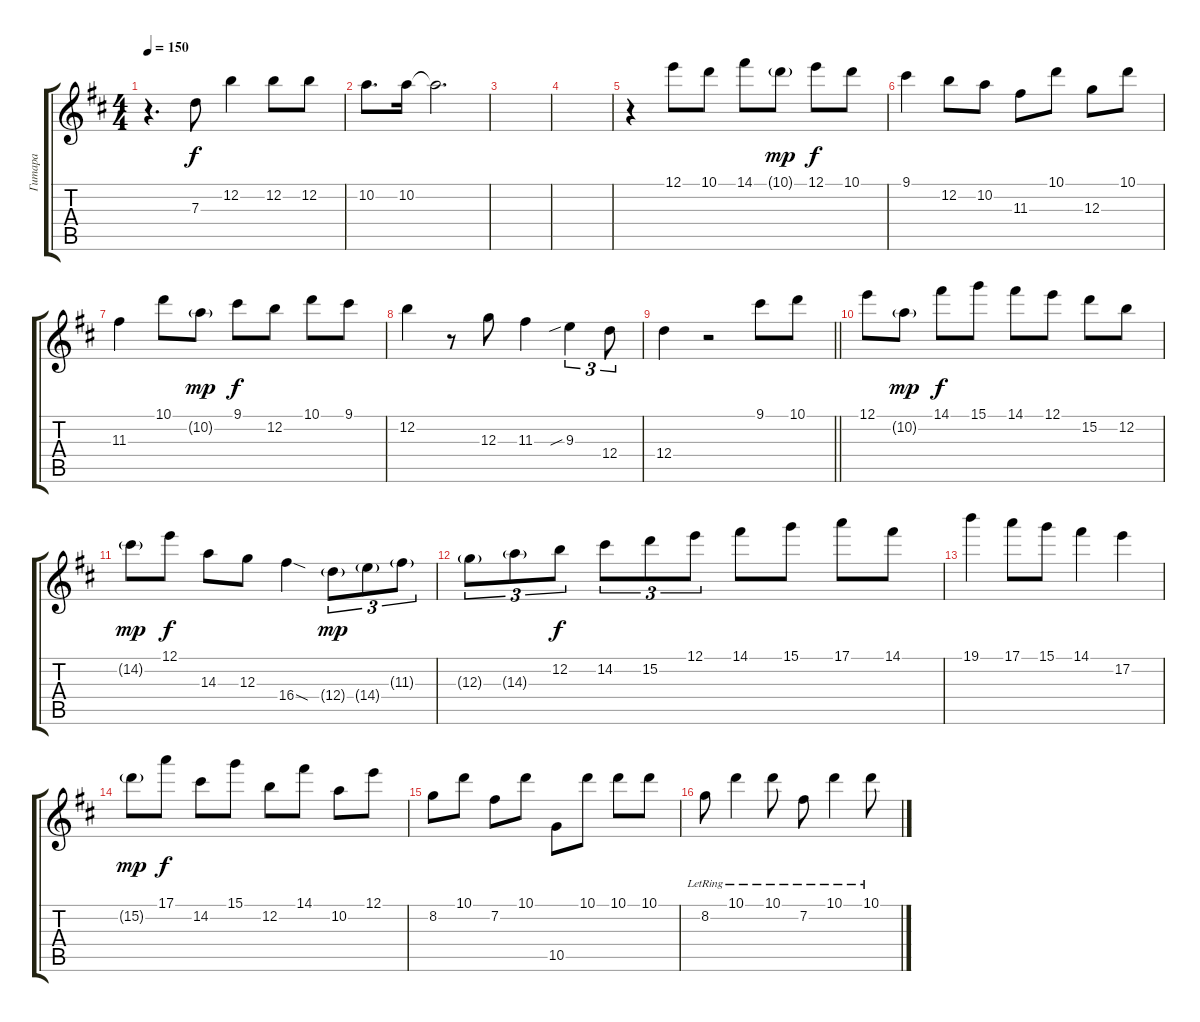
\track ("Гитара" "Гитара") {instrument electricguitarjazz}
\staff {score tabs}
\tuning (E4 B3 G3 D3 A2 E2) {hide}
\ts (4 4)
\tempo 150
\clef g2
\ks d
r.4{d dy f} 7.3.8 12.2.4 12.2.8 12.2.8 |
10.2.8{d} 10.2.16 10.2{t}.2{d} |
|
|
r.4 12.1.8 10.1.8 14.1.8 10.1{g}.8{dy mp} 12.1.8{dy f} 10.1.8 |
9.1.4 12.2.8 10.2.8 11.3.8 10.1.8 12.3.8 10.1.8 |
11.3.4 10.1.8 10.2{g}.8{dy mp} 9.1.8{dy f} 12.2.8 10.1.8 9.1.8 |
12.2.4 r.8 12.3.8 11.3.4 9.3{sib}.4{tu (3 2)} 12.4.8{tu (3 2)} |
\barLineRight lightlight
12.4.4 r.2 9.1.8 10.1.8 |
12.1.8 10.2{g}.8{dy mp} 14.1.8{dy f} 15.1.8 14.1.8 12.1.8 15.2.8 12.2.8 |
14.2{g}.8{dy mp} 12.1.8{dy f} 14.3.8 12.3.8 16.4{sod}.4 12.4{g}.8{tu (3 2) dy mp} 14.4{g}.8{tu (3 2)} 11.3{g}.8{tu (3 2)} |
12.3{g}.8{tu (3 2)} 14.3{g}.8{tu (3 2)} 12.2.8{tu (3 2) dy f} 14.2.8{tu (3 2)} 15.2.8{tu (3 2)} 12.1.8{tu (3 2)} 14.1.8 15.1.8 17.1.8 14.1.8 |
19.1.4 17.1.8 15.1.8 14.1.4 17.2.4 |
15.2{g}.8{dy mp} 17.1.8{dy f} 14.2.8 15.1.8 12.2.8 14.1.8 10.2.8 12.1.8 |
8.2.8 10.1.8 7.2.8 10.1.8 10.5.8 10.1.8 10.1.8 10.1.8 |
8.2{lr}.8 10.1{lr}.4 10.1{lr}.8 7.2{lr}.8 10.1{lr}.4 10.1{lr}.8
